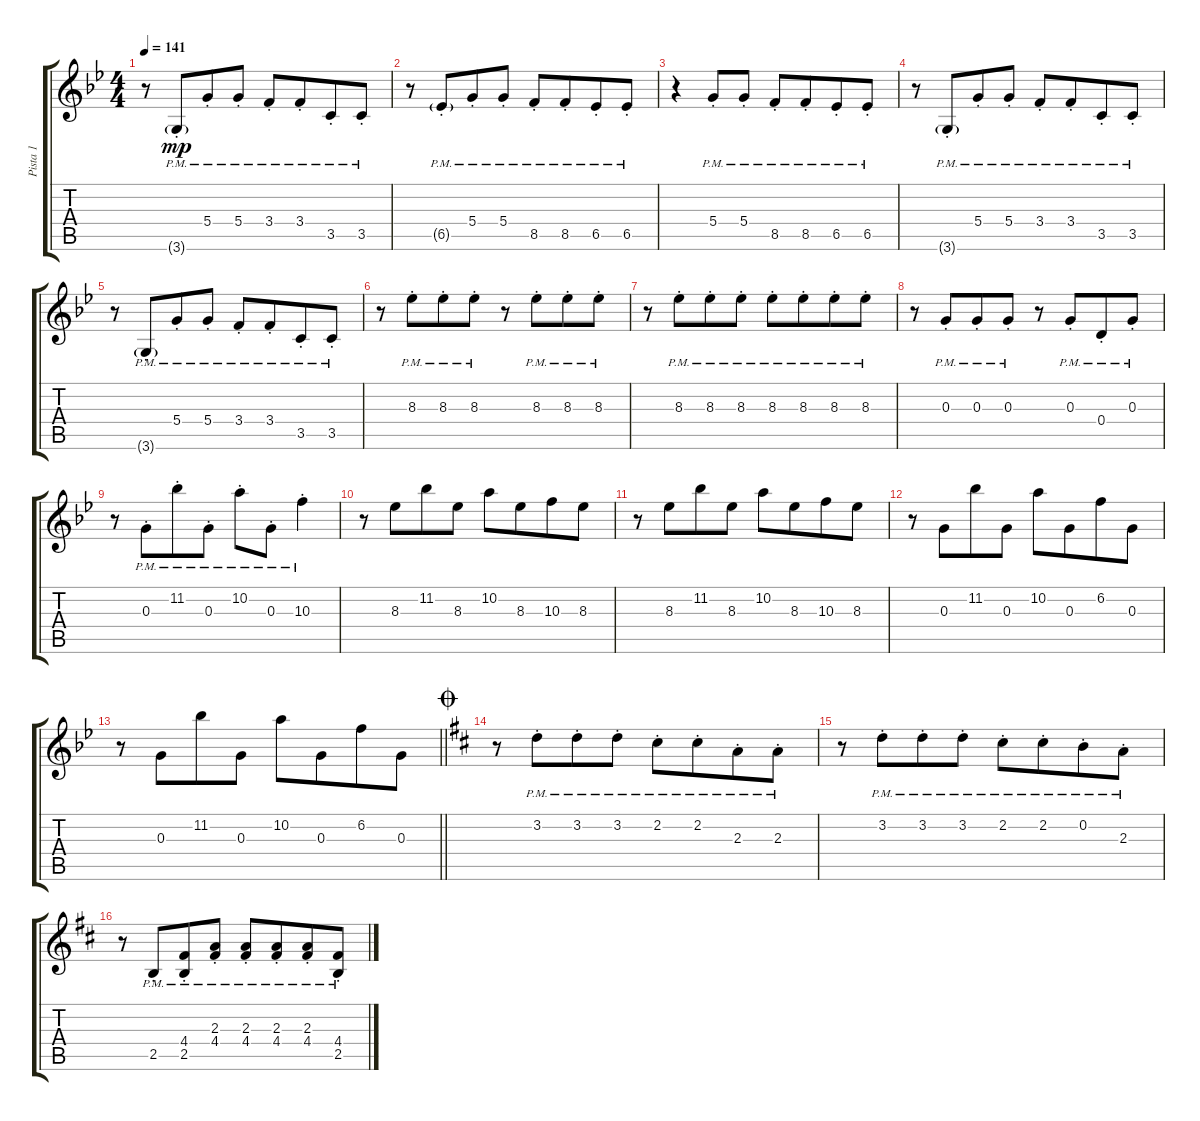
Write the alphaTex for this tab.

\track ("Pista 1" "Pista 1") {instrument electricguitarclean}
\staff {score tabs}
\tuning (E4 B3 G3 D3 A2 E2) {hide}
\ts (4 4)
\tempo 141
\clef g2
\ks bb
r.8{dy mp} 3.6{g pm st}.8{beam merge} 5.4{pm st}.8 5.4{pm st}.8 3.4{pm st}.8 3.4{pm st}.8{beam merge} 3.5{pm st}.8 3.5{pm st}.8 |
r.8 6.5{g pm st}.8{beam merge} 5.4{pm st}.8 5.4{pm st}.8 8.5{pm st}.8 8.5{pm st}.8{beam merge} 6.5{pm st}.8 6.5{pm st}.8 |
r.4{beam merge} 5.4{pm st}.8 5.4{pm st}.8 8.5{pm st}.8 8.5{pm st}.8{beam merge} 6.5{pm st}.8 6.5{pm st}.8 |
r.8 3.6{g pm st}.8{beam merge} 5.4{pm st}.8 5.4{pm st}.8 3.4{pm st}.8 3.4{pm st}.8{beam merge} 3.5{pm st}.8 3.5{pm st}.8 |
r.8 3.6{g pm st}.8{beam merge} 5.4{pm st}.8 5.4{pm st}.8 3.4{pm st}.8 3.4{pm st}.8{beam merge} 3.5{pm st}.8 3.5{pm st}.8 |
r.8 8.3{pm st}.8{beam merge} 8.3{pm st}.8 8.3{pm st}.8 r.8 8.3{pm st}.8{beam merge} 8.3{pm st}.8 8.3{pm st}.8 |
r.8 8.3{pm st}.8{beam merge} 8.3{pm st}.8 8.3{pm st}.8 8.3{pm st}.8 8.3{pm st}.8{beam merge} 8.3{pm st}.8 8.3{pm st}.8 |
r.8 0.3{pm st}.8{beam merge} 0.3{pm st}.8{beam merge} 0.3{pm st}.8 r.8 0.3{pm st}.8{beam merge} 0.4{pm st}.8{beam merge} 0.3{pm st}.8 |
r.8 0.3{pm st}.8{beam merge} 11.2{pm st}.8 0.3{pm st}.8 10.2{pm st}.8 0.3{pm st}.8 10.3{pm st}.4 |
r.8 8.3.8{beam merge} 11.2.8 8.3.8 10.2.8 8.3.8{beam merge} 10.3.8 8.3.8 |
r.8 8.3.8{beam merge} 11.2.8 8.3.8 10.2.8 8.3.8{beam merge} 10.3.8 8.3.8 |
r.8 0.3.8{beam merge} 11.2.8 0.3.8 10.2.8 0.3.8{beam merge} 6.2.8 0.3.8 |
\barLineRight lightlight
r.8 0.3.8{beam merge} 11.2.8 0.3.8 10.2.8 0.3.8{beam merge} 6.2.8 0.3.8 |
\jump coda
\ks d
r.8 3.2{pm st}.8{beam merge} 3.2{pm st}.8 3.2{pm st}.8 2.2{pm st}.8 2.2{pm st}.8{beam merge} 2.3{pm st}.8 2.3{pm st}.8 |
r.8 3.2{pm st}.8{beam merge} 3.2{pm st}.8 3.2{pm st}.8 2.2{pm st}.8 2.2{pm st}.8{beam merge} 0.2{pm st}.8 2.3{pm st}.8 |
r.8 2.5{pm st}.8{beam merge} (4.4{pm st} 2.5{pm st}).8 (2.3{pm st} 4.4{pm st}).8 (2.3{pm st} 4.4{pm st}).8 (2.3{pm st} 4.4{pm st}).8{beam merge} (2.3{pm st} 4.4{pm st}).8 (4.4{pm st} 2.5{pm st}).8
